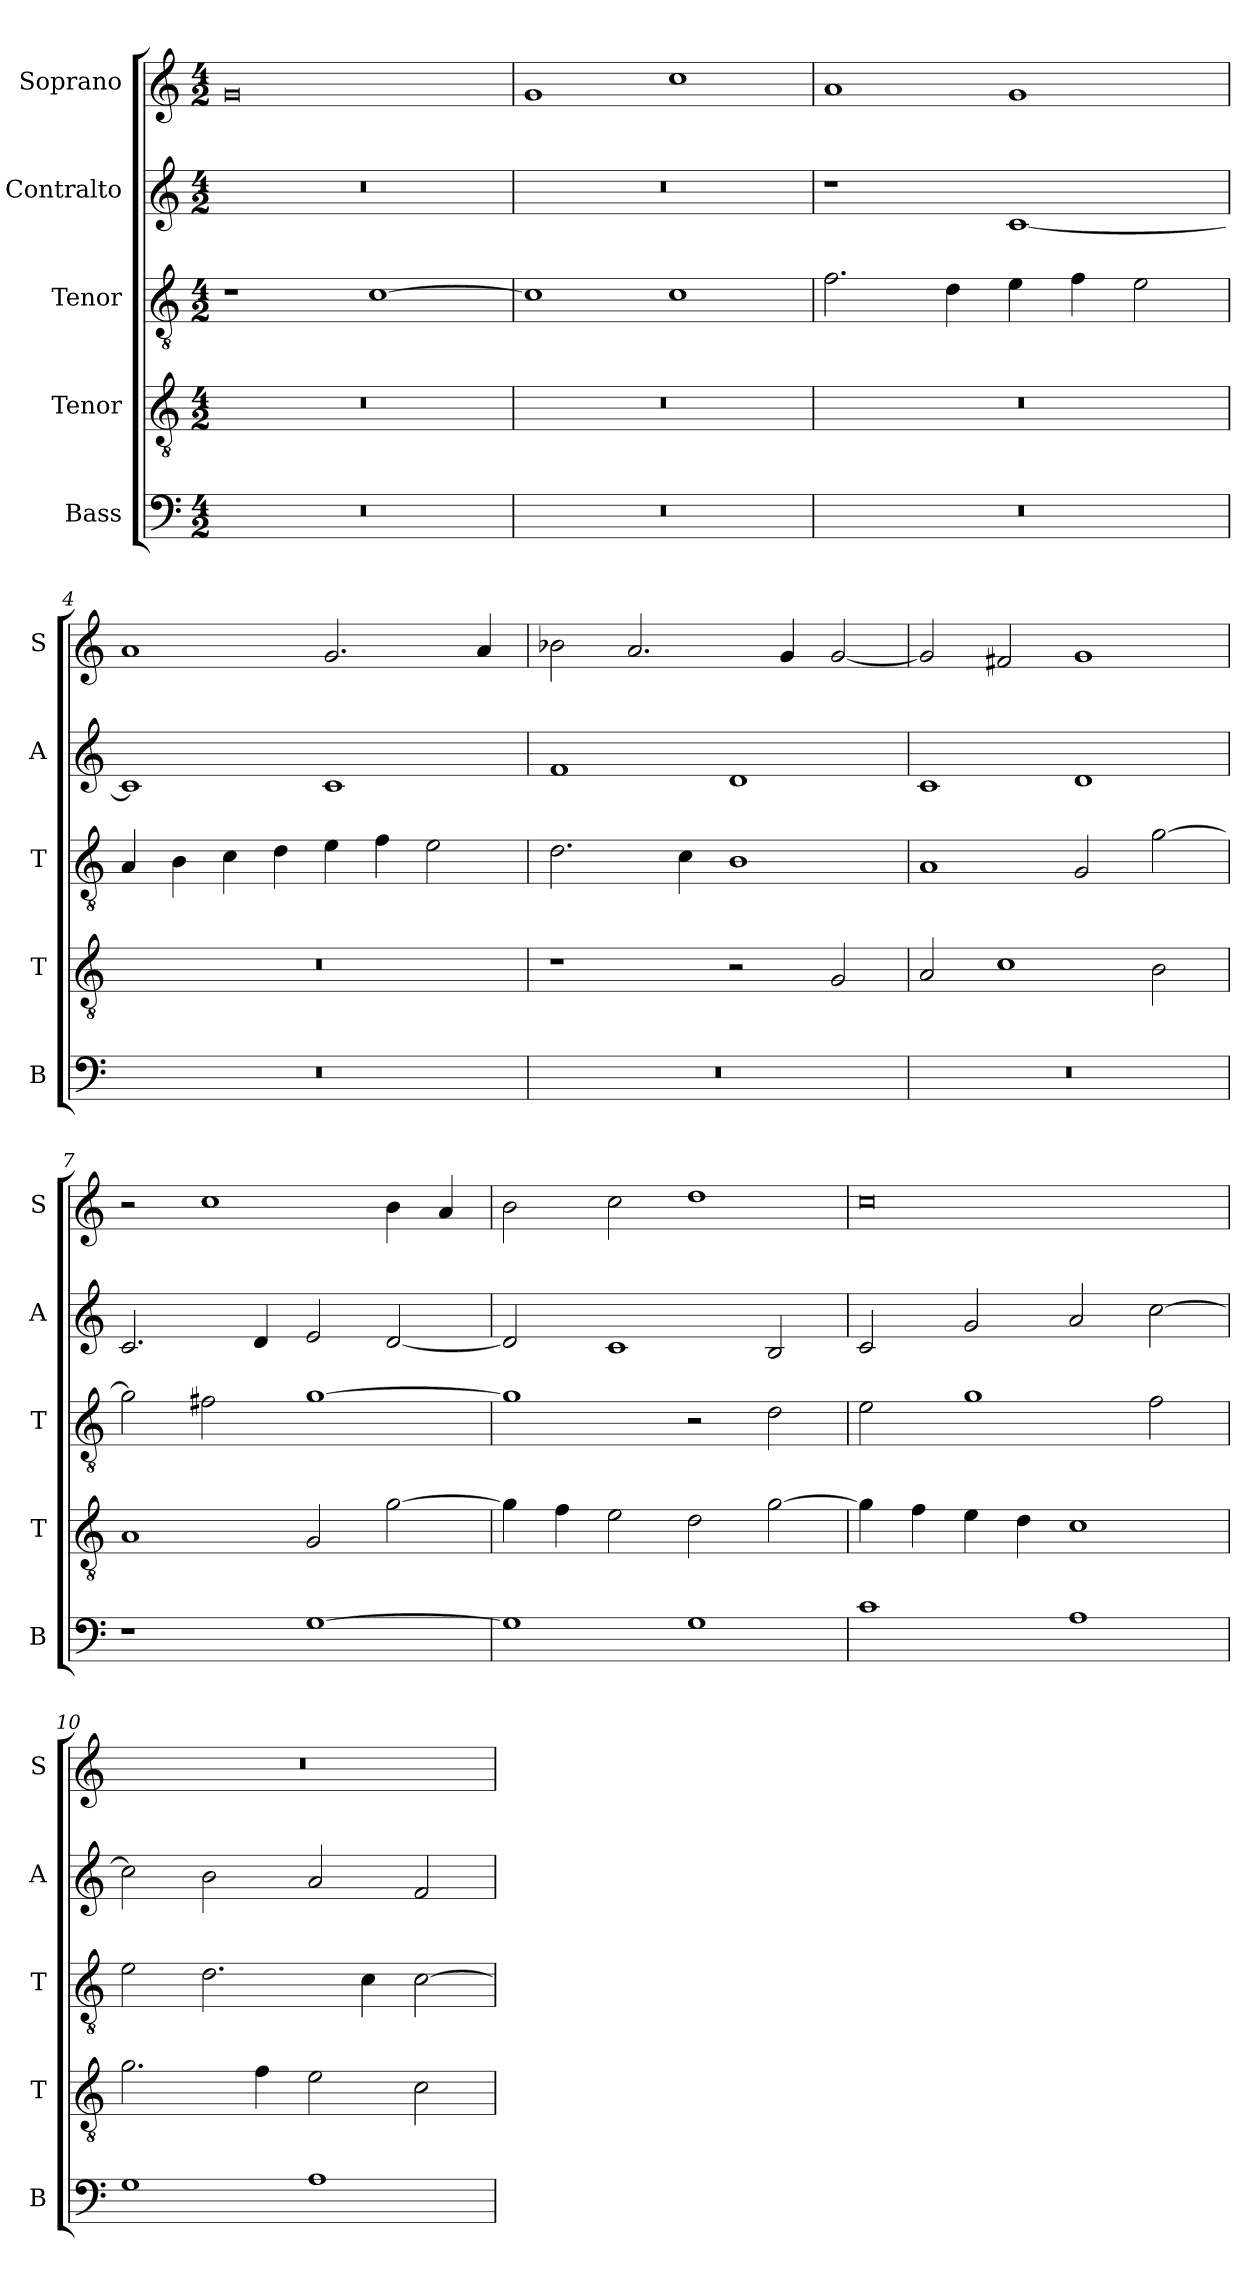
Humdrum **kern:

**kern	**kern	**kern	**kern	**kern
*part5	*part4	*part3	*part2	*part1
*staff5	*staff4	*staff3	*staff2	*staff1
*I"Bass	*I"Tenor	*I"Tenor	*I"Contralto	*I"Soprano
*I'B	*I'T	*I'T	*I'A	*I'S
*clefF4	*clefGv2	*clefGv2	*clefG2	*clefG2
*k[]	*k[]	*k[]	*k[]	*k[]
*G:mix	*G:mix	*G:mix	*G:mix	*G:mix
*M4/2	*M4/2	*M4/2	*M4/2	*M4/2
=1	=1	=1	=1	=1
0r	0r	1r	0r	0g
.	.	[1c	.	.
=2	=2	=2	=2	=2
0r	0r	1c]	0r	1g
.	.	1c	.	1cc
=3	=3	=3	=3	=3
0r	0r	2.f	1r	1a
.	.	4d	.	.
.	.	4e	[1c	1g
.	.	4f	.	.
.	.	2e	.	.
=4	=4	=4	=4	=4
0r	0r	4A	1c]	1a
.	.	4B	.	.
.	.	4c	.	.
.	.	4d	.	.
.	.	4e	1c	2.g
.	.	4f	.	.
.	.	2e	.	.
.	.	.	.	4a
=5	=5	=5	=5	=5
0r	1r	2.d	1f	2b-X
.	.	.	.	2.a
.	.	4c	.	.
.	2r	1B	1d	.
.	.	.	.	4g
.	2G	.	.	[2g
=6	=6	=6	=6	=6
0r	2A	1A	1c	2g]
.	1c	.	.	2f#X
.	.	2G	1d	1g
.	2B	[2g	.	.
=7	=7	=7	=7	=7
1r	1A	2g]	2.c	2r
.	.	2f#X	.	1cc
.	.	.	4d	.
[1G	2G	[1g	2e	.
.	[2g	.	[2d	4b
.	.	.	.	4a
=8	=8	=8	=8	=8
1G]	4g]	1g]	2d]	2b
.	4f	.	.	.
.	2e	.	1c	2cc
1G	2d	2r	.	1dd
.	[2g	2d	2B	.
=9	=9	=9	=9	=9
1c	4g]	2e	2c	0cc
.	4f	.	.	.
.	4e	1g	2g	.
.	4d	.	.	.
1A	1c	.	2a	.
.	.	2f	[2cc	.
=10	=10	=10	=10	=10
1G	2.g	2e	2cc]	0r
.	.	2.d	2b	.
.	4f	.	.	.
1A	2e	.	2a	.
.	.	4c	.	.
.	2c	[2c	2f	.
=	=	=	=	=
*-	*-	*-	*-	*-
